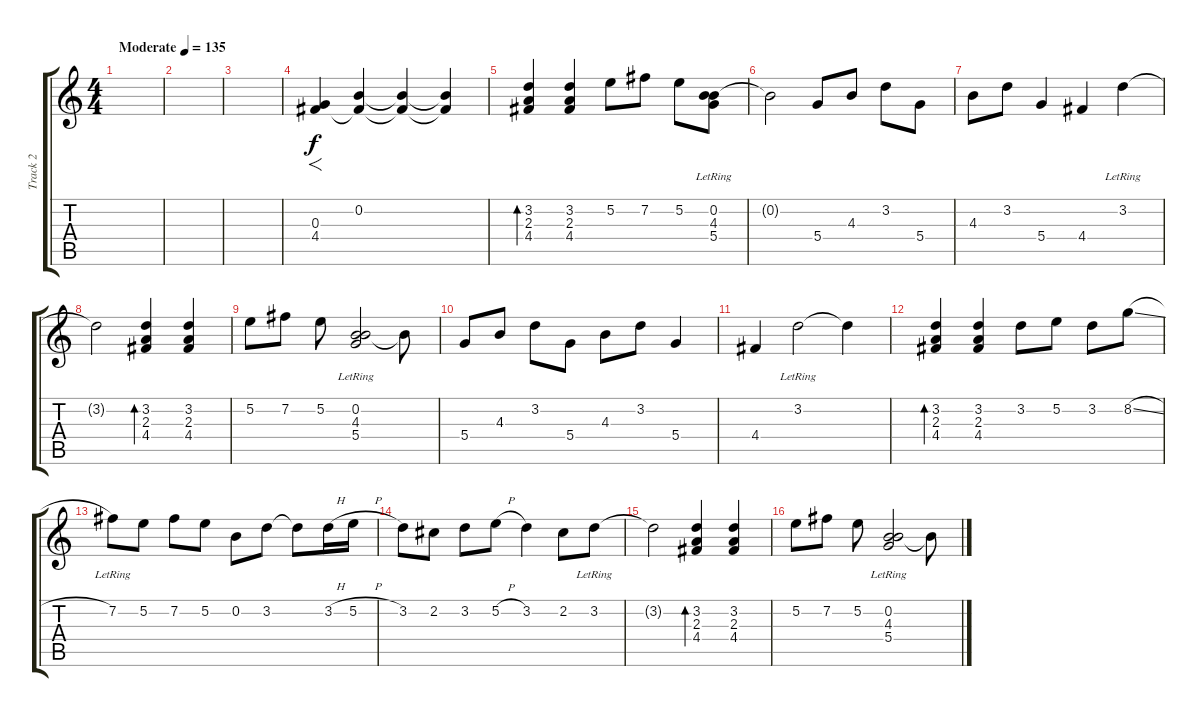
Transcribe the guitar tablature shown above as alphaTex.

\track ("Track 2" "Track 2") {instrument overdrivenguitar}
\staff {score tabs}
\tuning (E4 B3 G3 D3 A2 E2) {hide}
\ts (4 4)
\tempo (135 "Moderate")
\clef g2
\ks c
|
|
|
(0.3 4.4).4{f} (0.2 4.4{t}).4 (0.2{t} 4.4{t}).4 (0.2{t} 4.4{t}).4 |
(3.2 2.3 4.4).4{bd 60} (3.2 2.3 4.4).4 5.2.8 7.2.8 5.2.8 (0.2{lr} 4.3 5.4).8 |
0.2{t}.2 5.4.8 4.3.8 3.2.8 5.4.8 |
4.3.8 3.2.8 5.4.4 4.4.4 3.2{lr}.4 |
3.2{t}.2 (3.2 2.3 4.4).4{bd 60} (3.2 2.3 4.4).4 |
5.2.8 7.2.8 5.2.8 (0.2{lr} 4.3 5.4).2 0.2{t}.8 |
5.4.8 4.3.8 3.2.8 5.4.8 4.3.8 3.2.8 5.4.4 |
4.4.4 3.2{lr}.2 3.2{t}.4 |
(3.2 2.3 4.4).4{bd 60} (3.2 2.3 4.4).4 3.2.8 5.2.8 3.2.8 8.2{sl}.8 |
7.2{lr}.8 5.2.8 7.2.8 5.2.8 0.2.8 3.2.8 3.2{t}.8 3.2{h}.16 5.2{h}.16 |
3.2.8 2.2.8 3.2.8 5.2{h}.8 3.2.4 2.2.8 3.2{lr}.8 |
3.2{t}.2 (3.2 2.3 4.4).4{bd 60} (3.2 2.3 4.4).4 |
5.2.8 7.2.8 5.2.8 (0.2{lr} 4.3 5.4).2 0.2{t}.8
